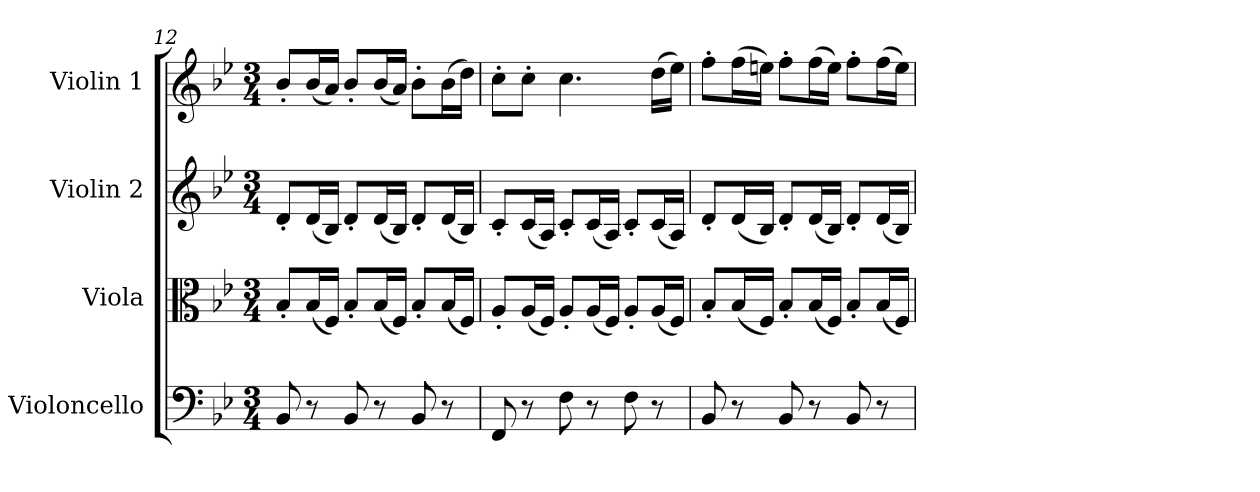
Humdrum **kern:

**kern	**kern	**kern	**kern
*part4	*part3	*part2	*part1
*staff4	*staff3	*staff2	*staff1
*I"Violoncello	*I"Viola	*I"Violin 2	*I"Violin 1
*I'Vc	*I'Vla	*I'Vln	*I'Vln
*clefF4	*clefC3	*clefG2	*clefG2
*k[b-e-]	*k[b-e-]	*k[b-e-]	*k[b-e-]
*M3/4	*M3/4	*M3/4	*M3/4
=12	=12	=12	=12
8BB-/	8B-'/L	8d'/L	8b-'/L
8r	(<16B-/L	(<16d/L	(<16b-/L
.	16F/JJ)	16B-/JJ)	16a/JJ)
8BB-/	8B-'/L	8d'/L	8b-'/L
8r	(<16B-/L	(<16d/L	(<16b-/L
.	16F/JJ)	16B-/JJ)	16a/JJ)
8BB-/	8B-'/L	8d'/L	8b-'\L
8r	(<16B-/L	(<16d/L	(>16b-\L
.	16F/JJ)	16B-/JJ)	16dd\JJ)
=13	=13	=13	=13
8FF/	8A'/L	8c'/L	8cc'\L
8r	(<16A/L	(<16c/L	8cc'\J
.	16F/JJ)	16A/JJ)	.
8F\	8A'/L	8c'/L	4.cc\
8r	(<16A/L	(<16c/L	.
.	16F/JJ)	16A/JJ)	.
8F\	8A'/L	8c'/L	.
8r	(<16A/L	(<16c/L	(>16dd\LL
.	16F/JJ)	16A/JJ)	16ee-\JJ)
!!LO:LB:g=z
=14	=14	=14	=14
8BB-/	8B-'/L	8d'/L	8ff'\L
8r	(<16B-/L	(<16d/L	(>16ff\L
.	16F/JJ)	16B-/JJ)	16een\JJ)
8BB-/	8B-'/L	8d'/L	8ff'\L
8r	(<16B-/L	(<16d/L	(>16ff\L
.	16F/JJ)	16B-/JJ)	16ee\JJ)
8BB-/	8B-'/L	8d'/L	8ff'\L
8r	(<16B-/L	(<16d/L	(>16ff\L
.	16F/JJ)	16B-/JJ)	16ee\JJ)
=	=	=	=
*-	*-	*-	*-
